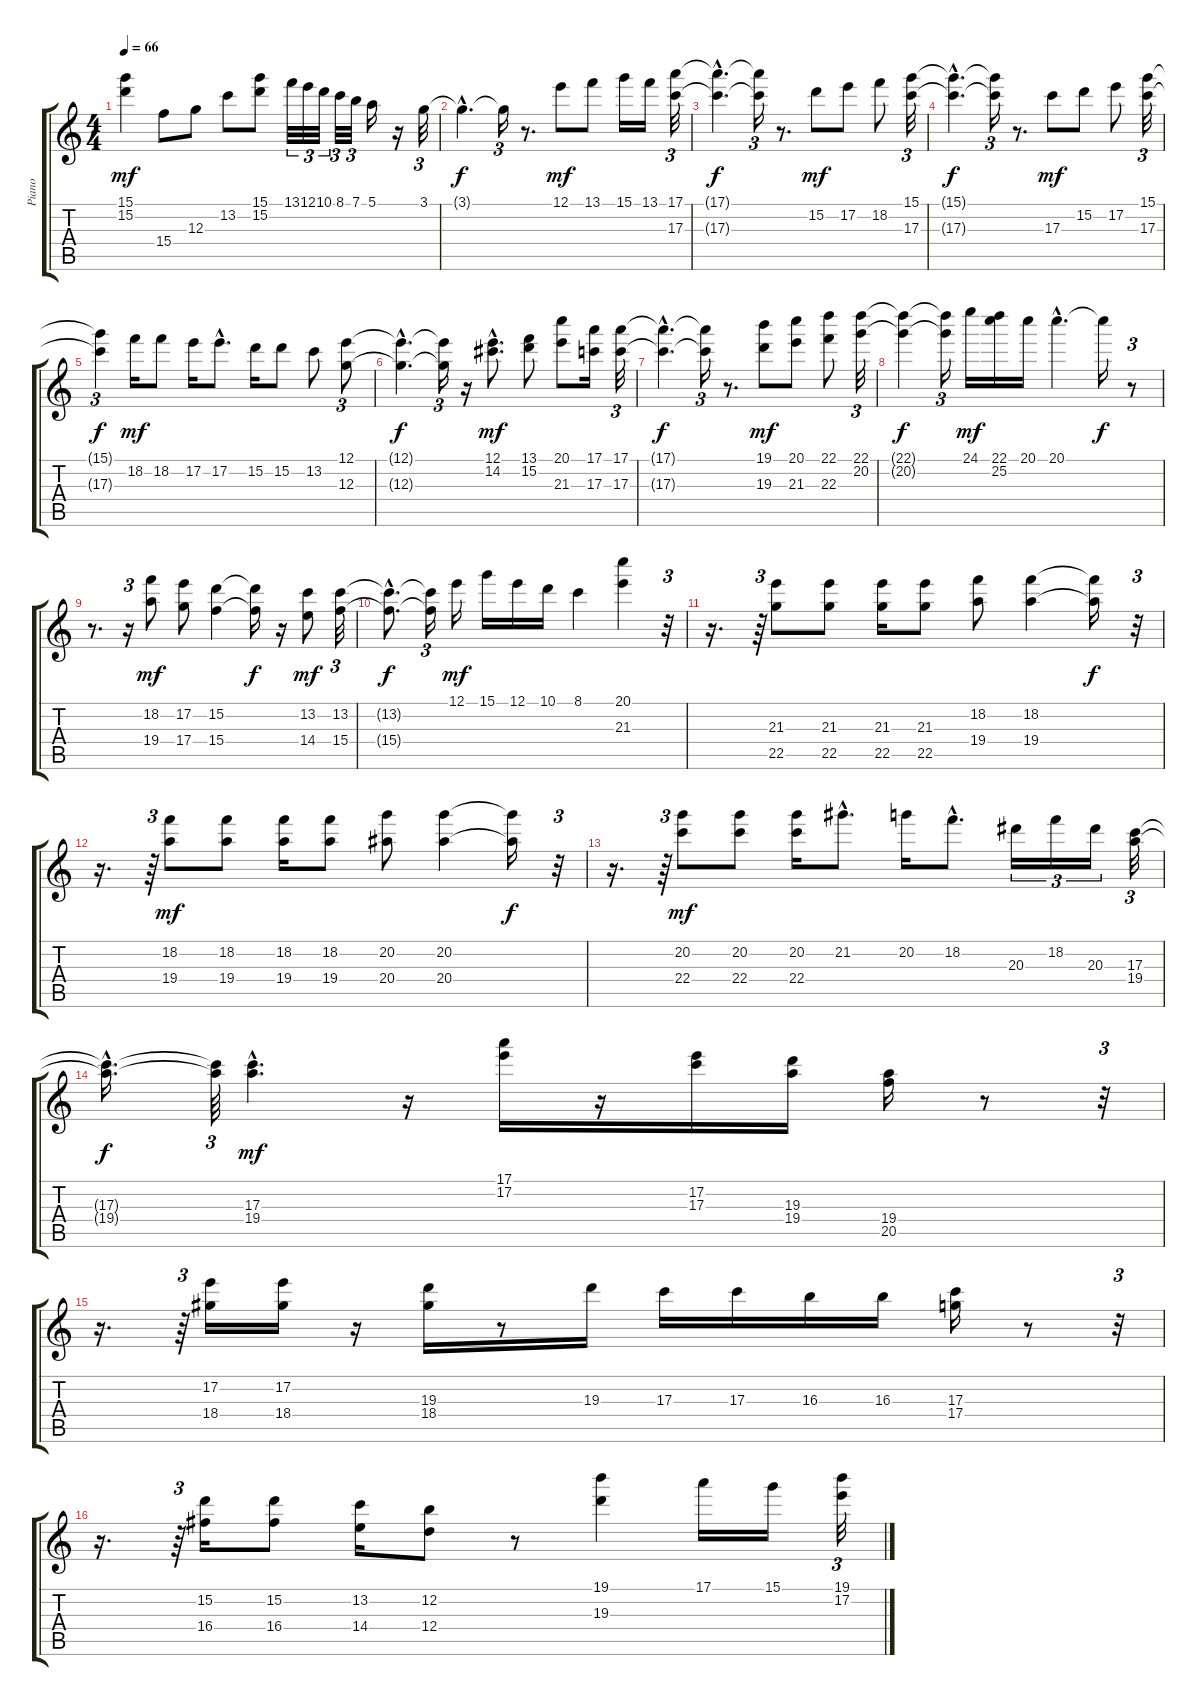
\track ("Piano" "Piano") {instrument acousticguitarnylon}
\staff {score tabs}
\tuning (E4 B3 G3 D3 A2 E2) {hide}
\ts (4 4)
\tempo 66
\clef g2
\ks c
(15.1 15.2).4{dy mf} 15.4.8 12.3.8 13.2.8 (15.1 15.2).8 13.1.32{tu (3 2)} 12.1.32{tu (3 2)} 10.1.32{tu (3 2)} 8.1.32{tu (3 2)} 7.1.32{tu (3 2)} 5.1.16 r.16 3.1.32{tu (3 2)} |
3.1{hac t}.4{d dy f} 3.1{t}.16{tu (3 2)} r.8{d} 12.1.8{dy mf} 13.1.8 15.1.16 13.1.16 (17.1 17.3).32{tu (3 2)} |
(17.1{hac t} 17.3{hac t}).4{d dy f} (17.1{t} 17.3{t}).16{tu (3 2)} r.8{d} 15.2.8{dy mf} 17.2.8 18.2.8 (15.1 17.3).32{tu (3 2)} |
(15.1{hac t} 17.3{hac t}).4{d dy f} (15.1{t} 17.3{t}).16{tu (3 2)} r.8{d} 17.3.8{dy mf} 15.2.8 17.2.8 (15.1 17.3).32{tu (3 2)} |
(15.1{t} 17.3{t}).4{tu (3 2) dy f} 18.2.16{dy mf} 18.2.8 17.2.16 17.2{hac}.8{d} 15.2.16 15.2.8 13.2.8 (12.1 12.3).8{tu (3 2)} |
(12.1{hac t} 12.3{hac t}).4{d dy f} (12.1{t} 12.3{t}).16{tu (3 2)} r.16 (12.1{hac} 14.2{hac}).8{d dy mf} (13.1 15.2).8 (20.1 21.3).8 (17.1 17.3).16 (17.1 17.3).32{tu (3 2)} |
(17.1{hac t} 17.3{hac t}).4{d dy f} (17.1{t} 17.3{t}).16{tu (3 2)} r.8{d} (19.1 19.3).8{dy mf} (20.1 21.3).8 (22.1 22.3).8 (22.1 20.2).32{tu (3 2)} |
(22.1{t} 20.2{t}).4{dy f} (22.1{t} 20.2{t}).16{tu (3 2)} 24.1.16{dy mf} (22.1 25.2).16 20.1.16 20.1{hac}.4{d} 20.1{t}.16{dy f} r.8{tu (3 2)} |
r.8{d} r.16{tu (3 2)} (18.2 19.4).8{dy mf} (17.2 17.4).8 (15.2 15.4).4 (15.2{t} 15.4{t}).16{dy f} r.16 (13.2 14.4).8{dy mf} (13.2 15.4).32{tu (3 2)} |
(13.2{hac t} 15.4{hac t}).8{d dy f} (13.2{t} 15.4{t}).16{tu (3 2)} 12.1.16{dy mf} 15.1.16 12.1.16 10.1.16 8.1.4 (20.1 21.3).4 r.32{tu (3 2)} |
r.16{d} r.64{tu (3 2)} (21.3 22.5).8 (21.3 22.5).8 (21.3 22.5).16 (21.3 22.5).8 (18.2 19.4).8 (18.2 19.4).4 (18.2{t} 19.4{t}).16{dy f} r.32{tu (3 2)} |
r.16{d} r.64{tu (3 2)} (18.2 19.4).8{dy mf} (18.2 19.4).8 (18.2 19.4).16 (18.2 19.4).8 (20.2 20.4).8 (20.2 20.4).4 (20.2{t} 20.4{t}).16{dy f} r.32{tu (3 2)} |
r.16{d} r.64{tu (3 2)} (20.2 22.4).8{dy mf} (20.2 22.4).8 (20.2 22.4).16 21.2{hac}.8{d} 20.2.16 18.2{hac}.8{d} 20.3.16{tu (3 2)} 18.2.16{tu (3 2)} 20.3.16{tu (3 2)} (17.3 19.4).32{tu (3 2)} |
(17.3{hac t} 19.4{hac t}).16{d dy f} (17.3{t} 19.4{t}).64{tu (3 2)} (17.3{hac} 19.4{hac}).4{d dy mf} r.16 (17.1 17.2).16 r.16 (17.2 17.3).16 (19.3 19.4).16 (19.4 20.5).16 r.8 r.32{tu (3 2)} |
r.16{d} r.64{tu (3 2)} (17.2 18.4).16 (17.2 18.4).16 r.16 (19.3 18.4).16 r.8 19.3.16 17.3.16 17.3.16 16.3.16 16.3.16 (17.3 17.4).16 r.8 r.32{tu (3 2)} |
r.16{d} r.64{tu (3 2)} (15.2 16.4).16 (15.2 16.4).8 (13.2 14.4).16 (12.2 12.4).8 r.8 (19.1 19.3).4 17.1.16 15.1.16 (19.1 17.2).32{tu (3 2)}
